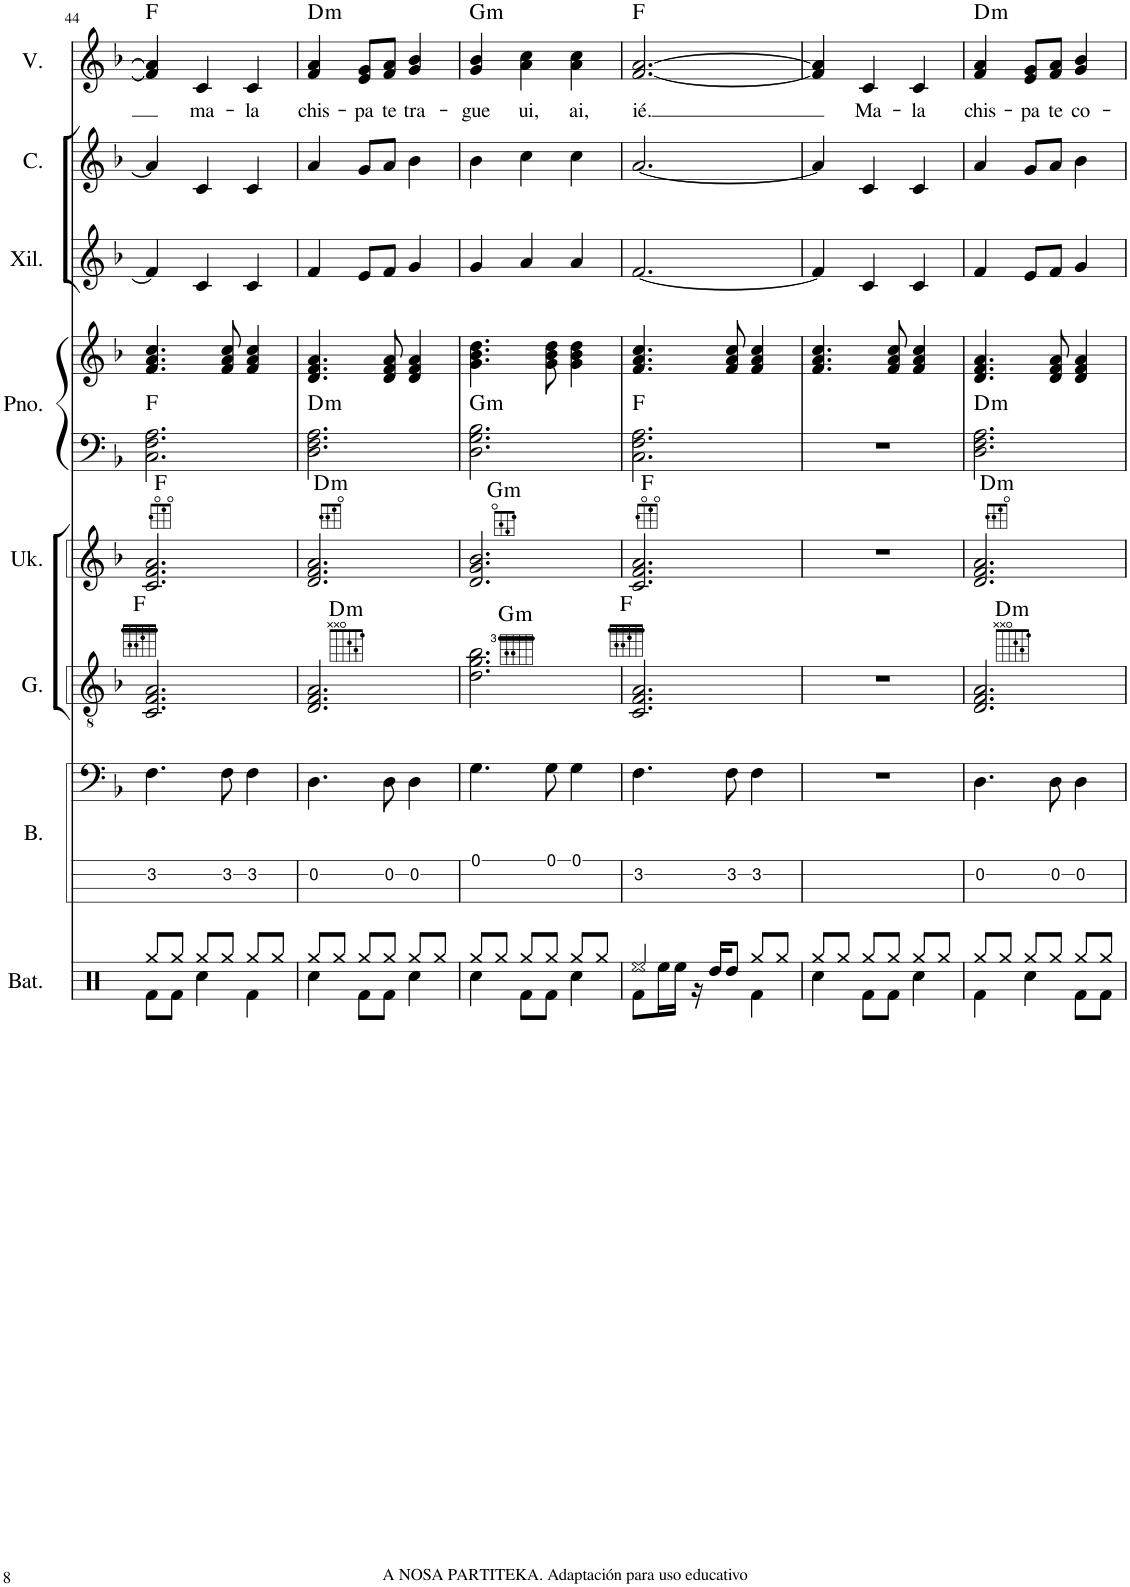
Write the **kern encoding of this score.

**kern	**kern	**kern	**kern	**harte	**kern	**harte	**kern	**kern	**harte	**kern	**kern	**kern	**text	**harte
*part8	*part7	*part7	*part6	*part6	*part5	*part5	*part4	*part4	*part4	*part3	*part2	*part1	*part1	*part1
*staff10	*staff9	*staff8	*staff7	*	*staff6	*	*staff5	*staff4	*	*staff3	*staff2	*staff1	*staff1	*
*I"Batería	*I"Baixo	*	*I"Guitarra	*	*I"Ukelele	*	*I"Piano	*	*	*I"Xilófono	*I"Carillón	*I"Voz	*	*
*I'Bat.	*I'B.	*	*I'G.	*	*I'Uk.	*	*I'Pno.	*	*	*I'Xil.	*I'C.	*I'V.	*	*
!!LO:PB:g=z
*clefX	*	*clefF4	*clefGv2	*	*clefG2	*	*clefF4	*clefG2	*	*clefG2	*clefG2	*clefG2	*	*
*	*Trd7c12	*Trd7c12	*	*	*	*	*	*	*	*Trd-7c-12	*Trd-14c-24	*	*	*
*k[]	*k[b-]	*k[b-]	*k[b-]	*	*k[b-]	*	*k[b-]	*k[b-]	*	*k[b-]	*k[b-]	*k[b-]	*	*
*M3/4	*M3/4	*M3/4	*M3/4	*	*M3/4	*	*M3/4	*M3/4	*	*M3/4	*M3/4	*M3/4	*	*
=44	=44	=44	=44	=44	=44	=44	=44	=44	=44	=44	=44	=44	=44	=44
*^	*	*	*	*	*	*	*	*	*	*	*	*	*	*
8Rgg/L	8Rf\L	4.F	4.F\	2.C/ 2.F/ 2.A/	F:maj	2.c/ 2.f/ 2.a/	F:maj	2.C\ 2.F\ 2.A\	4.f/ 4.a/ 4.cc/	F:maj	4f/]	4a/]	4f/] 4a/]	.	F:maj
8Rgg/J	8Rf\J	.	.	.	.	.	.	.	.	.	.	.	.	.	.
!	!	!	!	!	!	!	!	!	!	!	!	!	!	!LO:LY:b	!
8Rgg/L	4Rcc\	.	.	.	.	.	.	.	.	.	4c/	4c/	4c/	ma-	.
8Rgg/J	.	8F	8F\	.	.	.	.	.	8f/ 8a/ 8cc/	.	.	.	.	.	.
!	!	!	!	!	!	!	!	!	!	!	!	!	!	!LO:LY:b	!
8Rgg/L	4Rf\	4F	4F\	.	.	.	.	.	4f/ 4a/ 4cc/	.	4c/	4c/	4c/	-la	.
8Rgg/J	.	.	.	.	.	.	.	.	.	.	.	.	.	.	.
=45	=45	=45	=45	=45	=45	=45	=45	=45	=45	=45	=45	=45	=45	=45	=45
!	!	!	!	!	!LO:H:kt=m	!	!LO:H:kt=m	!	!	!LO:H:kt=m	!	!	!	!LO:LY:b	!LO:H:kt=m
8Rgg/L	4Rcc\	4.D	4.D\	2.D/ 2.F/ 2.A/	D:min	2.d/ 2.f/ 2.a/	D:min	2.D\ 2.F\ 2.A\	4.d/ 4.f/ 4.a/	D:min	4f/	4a/	4f/ 4a/	chis-	D:min
8Rgg/J	.	.	.	.	.	.	.	.	.	.	.	.	.	.	.
!	!	!	!	!	!	!	!	!	!	!	!	!	!	!LO:LY:b	!
8Rgg/L	8Rf\L	.	.	.	.	.	.	.	.	.	8e/L	8g/L	8e/ 8g/L	-pa	.
!	!	!	!	!	!	!	!	!	!	!	!	!	!	!LO:LY:b	!
8Rgg/J	8Rf\J	8D	8D\	.	.	.	.	.	8d/ 8f/ 8a/	.	8f/J	8a/J	8f/ 8a/J	te	.
!	!	!	!	!	!	!	!	!	!	!	!	!	!	!LO:LY:b	!
8Rgg/L	4Rcc\	4D	4D\	.	.	.	.	.	4d/ 4f/ 4a/	.	4g/	4b-\	4g/ 4b-/	tra-	.
8Rgg/J	.	.	.	.	.	.	.	.	.	.	.	.	.	.	.
=46	=46	=46	=46	=46	=46	=46	=46	=46	=46	=46	=46	=46	=46	=46	=46
!	!	!	!	!	!LO:H:kt=m	!	!LO:H:kt=m	!	!	!LO:H:kt=m	!	!	!	!LO:LY:b	!LO:H:kt=m
8Rgg/L	4Rcc\	4.G	4.G\	2.d\ 2.g\ 2.b-\	G:min	2.d/ 2.g/ 2.b-/	G:min	2.D\ 2.G\ 2.B-\	4.g\ 4.b-\ 4.dd\	G:min	4g/	4b-\	4g/ 4b-/	-gue	G:min
8Rgg/J	.	.	.	.	.	.	.	.	.	.	.	.	.	.	.
!	!	!	!	!	!	!	!	!	!	!	!	!	!	!LO:LY:b	!
8Rgg/L	8Rf\L	.	.	.	.	.	.	.	.	.	4a/	4cc\	4a\ 4cc\	ui,	.
8Rgg/J	8Rf\J	8G	8G\	.	.	.	.	.	8g\ 8b-\ 8dd\	.	.	.	.	.	.
!	!	!	!	!	!	!	!	!	!	!	!	!	!	!LO:LY:b	!
8Rgg/L	4Rcc\	4G	4G\	.	.	.	.	.	4g\ 4b-\ 4dd\	.	4a/	4cc\	4a\ 4cc\	ai,	.
8Rgg/J	.	.	.	.	.	.	.	.	.	.	.	.	.	.	.
=47	=47	=47	=47	=47	=47	=47	=47	=47	=47	=47	=47	=47	=47	=47	=47
!	!	!	!	!	!	!	!	!	!	!	!	!	!	!LO:LY:b	!
2Ree/	8Rf\L	4.F	4.F\	2.C/ 2.F/ 2.A/	F:maj	2.c/ 2.f/ 2.a/	F:maj	2.C\ 2.F\ 2.A\	4.f/ 4.a/ 4.cc/	F:maj	[2.f/	[2.a/	[2.f/ [2.a/	ié.	F:maj
.	16Ree\L	.	.	.	.	.	.	.	.	.	.	.	.	.	.
.	16Ree\JJ	.	.	.	.	.	.	.	.	.	.	.	.	.	.
.	16r	.	.	.	.	.	.	.	.	.	.	.	.	.	.
.	16Rdd/KL	.	.	.	.	.	.	.	.	.	.	.	.	.	.
.	8Rdd/J	8F	8F\	.	.	.	.	.	8f/ 8a/ 8cc/	.	.	.	.	.	.
8Rgg/L	4Rf\	4F	4F\	.	.	.	.	.	4f/ 4a/ 4cc/	.	.	.	.	.	.
8Rgg/J	.	.	.	.	.	.	.	.	.	.	.	.	.	.	.
=48	=48	=48	=48	=48	=48	=48	=48	=48	=48	=48	=48	=48	=48	=48	=48
8Rgg/L	4Rcc\	2.r	2.r	2.r	.	2.r	.	2.r	4.f/ 4.a/ 4.cc/	.	4f/]	4a/]	4f/] 4a/]	.	.
8Rgg/J	.	.	.	.	.	.	.	.	.	.	.	.	.	.	.
!	!	!	!	!	!	!	!	!	!	!	!	!	!	!LO:LY:b	!
8Rgg/L	8Rf\L	.	.	.	.	.	.	.	.	.	4c/	4c/	4c/	Ma-	.
8Rgg/J	8Rf\J	.	.	.	.	.	.	.	8f/ 8a/ 8cc/	.	.	.	.	.	.
!	!	!	!	!	!	!	!	!	!	!	!	!	!	!LO:LY:b	!
8Rgg/L	4Rcc\	.	.	.	.	.	.	.	4f/ 4a/ 4cc/	.	4c/	4c/	4c/	-la	.
8Rgg/J	.	.	.	.	.	.	.	.	.	.	.	.	.	.	.
=49	=49	=49	=49	=49	=49	=49	=49	=49	=49	=49	=49	=49	=49	=49	=49
!	!	!	!	!	!LO:H:kt=m	!	!LO:H:kt=m	!	!	!LO:H:kt=m	!	!	!	!LO:LY:b	!LO:H:kt=m
8Rgg/L	4Rf\	4.D	4.D\	2.D/ 2.F/ 2.A/	D:min	2.d/ 2.f/ 2.a/	D:min	2.D\ 2.F\ 2.A\	4.d/ 4.f/ 4.a/	D:min	4f/	4a/	4f/ 4a/	chis-	D:min
8Rgg/J	.	.	.	.	.	.	.	.	.	.	.	.	.	.	.
!	!	!	!	!	!	!	!	!	!	!	!	!	!	!LO:LY:b	!
8Rgg/L	4Rcc\	.	.	.	.	.	.	.	.	.	8e/L	8g/L	8e/ 8g/L	-pa	.
!	!	!	!	!	!	!	!	!	!	!	!	!	!	!LO:LY:b	!
8Rgg/J	.	8D	8D\	.	.	.	.	.	8d/ 8f/ 8a/	.	8f/J	8a/J	8f/ 8a/J	te	.
!	!	!	!	!	!	!	!	!	!	!	!	!	!	!LO:LY:b	!
8Rgg/L	8Rf\L	4D	4D\	.	.	.	.	.	4d/ 4f/ 4a/	.	4g/	4b-\	4g/ 4b-/	co-	.
8Rgg/J	8Rf\J	.	.	.	.	.	.	.	.	.	.	.	.	.	.
*v	*v	*	*	*	*	*	*	*	*	*	*	*	*	*	*
=	=	=	=	=	=	=	=	=	=	=	=	=	=	=
*-	*-	*-	*-	*-	*-	*-	*-	*-	*-	*-	*-	*-	*-	*-
